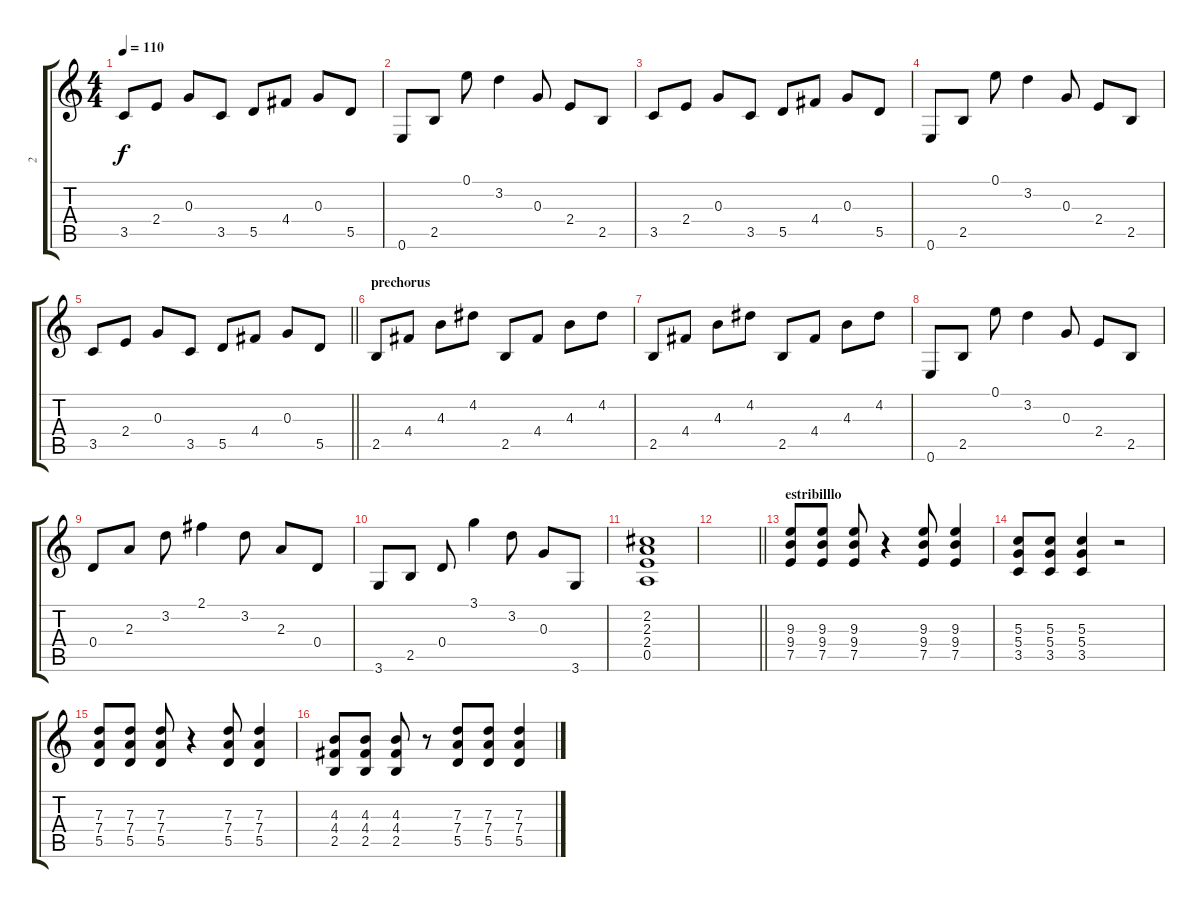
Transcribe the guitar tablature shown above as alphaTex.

\track ("2" "2") {instrument electricguitarclean}
\staff {score tabs}
\tuning (E4 B3 G3 D3 A2 E2) {hide}
\ts (4 4)
\tempo 110
\clef g2
\ks c
3.5.8{dy f} 2.4.8 0.3.8 3.5.8 5.5.8 4.4.8 0.3.8 5.5.8 |
0.6.8 2.5.8 0.1.8 3.2.4 0.3.8 2.4.8 2.5.8 |
3.5.8 2.4.8 0.3.8 3.5.8 5.5.8 4.4.8 0.3.8 5.5.8 |
0.6.8 2.5.8 0.1.8 3.2.4 0.3.8 2.4.8 2.5.8 |
\barLineRight lightlight
3.5.8 2.4.8 0.3.8 3.5.8 5.5.8 4.4.8 0.3.8 5.5.8 |
\section ("" "prechorus")
2.5.8 4.4.8 4.3.8 4.2.8 2.5.8 4.4.8 4.3.8 4.2.8 |
2.5.8 4.4.8 4.3.8 4.2.8 2.5.8 4.4.8 4.3.8 4.2.8 |
0.6.8 2.5.8 0.1.8 3.2.4 0.3.8 2.4.8 2.5.8 |
0.4.8 2.3.8 3.2.8 2.1.4 3.2.8 2.3.8 0.4.8 |
3.6.8 2.5.8 0.4.8 3.1.4 3.2.8 0.3.8 3.6.8 |
(2.2 2.3 2.4 0.5).1 |
\barLineRight lightlight
|
\section ("" "estribilllo")
(9.3 9.4 7.5).8{instrument distortionguitar} (9.3 9.4 7.5).8 (9.3 9.4 7.5).8 r.4 (9.3 9.4 7.5).8 (9.3 9.4 7.5).4 |
(5.3 5.4 3.5).8 (5.3 5.4 3.5).8 (5.3 5.4 3.5).4 r.2 |
(7.3 7.4 5.5).8 (7.3 7.4 5.5).8 (7.3 7.4 5.5).8 r.4 (7.3 7.4 5.5).8 (7.3 7.4 5.5).4 |
(4.3 4.4 2.5).8 (4.3 4.4 2.5).8 (4.3 4.4 2.5).8 r.8 (7.3 7.4 5.5).8 (7.3 7.4 5.5).8 (7.3 7.4 5.5).4
